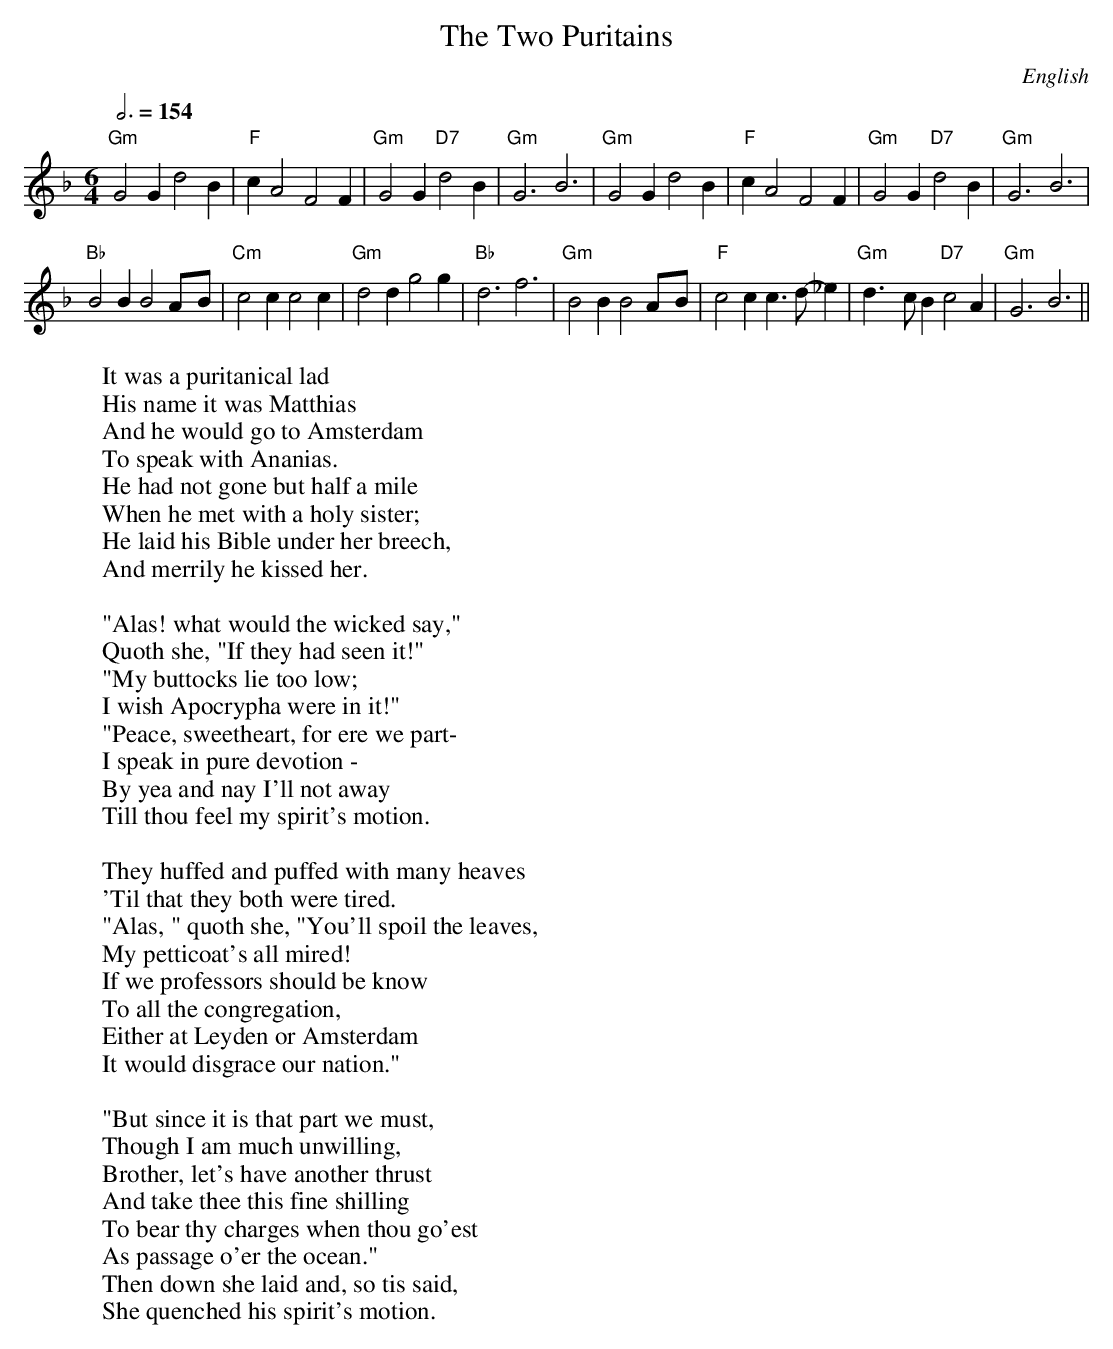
X:1
T:Two Puritains, The
O:English
M:6/4
L:1/8
Q:3/4=154
W:It was a puritanical lad
W:His name it was Matthias
W:And he would go to Amsterdam
W:To speak with Ananias.
W:He had not gone but half a mile
W:When he met with a holy sister;
W:He laid his Bible under her breech,
W:And merrily he kissed her.
W:
W:"Alas! what would the wicked say,"
W:Quoth she, "If they had seen it!"
W:"My buttocks lie too low;
W:I wish Apocrypha were in it!"
W:"Peace, sweetheart, for ere we part-
W:I speak in pure devotion -
W:By yea and nay I'll not away
W:Till thou feel my spirit's motion.
W:
W:They huffed and puffed with many heaves
W:'Til that they both were tired.
W:"Alas, " quoth she, "You'll spoil the leaves,
W:My petticoat's all mired!
W:If we professors should be know
W:To all the congregation,
W:Either at Leyden or Amsterdam
W:It would disgrace our nation."
W:
W:"But since it is that part we must,
W:Though I am much unwilling,
W:Brother, let's have another thrust
W:And take thee this fine shilling
W:To bear thy charges when thou go'est
W:As passage o'er the ocean."
W:Then down she laid and, so tis said,
W:She quenched his spirit's motion.
K:F
"Gm"G4G2 d4B2|"F"c2A4 F4F2|"Gm"G4G2 "D7"d4B2|"Gm"G6 B6|\
"Gm"G4G2 d4B2|"F"c2A4 F4F2|"Gm"G4G2 "D7"d4B2|"Gm"G6 B6|
"Bb"B4B2 B4A-B|"Cm"c4c2 c4c2|"Gm"d4d2 g4g2|"Bb"d6 f6|\
"Gm"B4B2 B4A-B|"F"c4c2 c3d-_e2|"Gm"d3-cB2 "D7"c4A2|"Gm"G6 B6||
